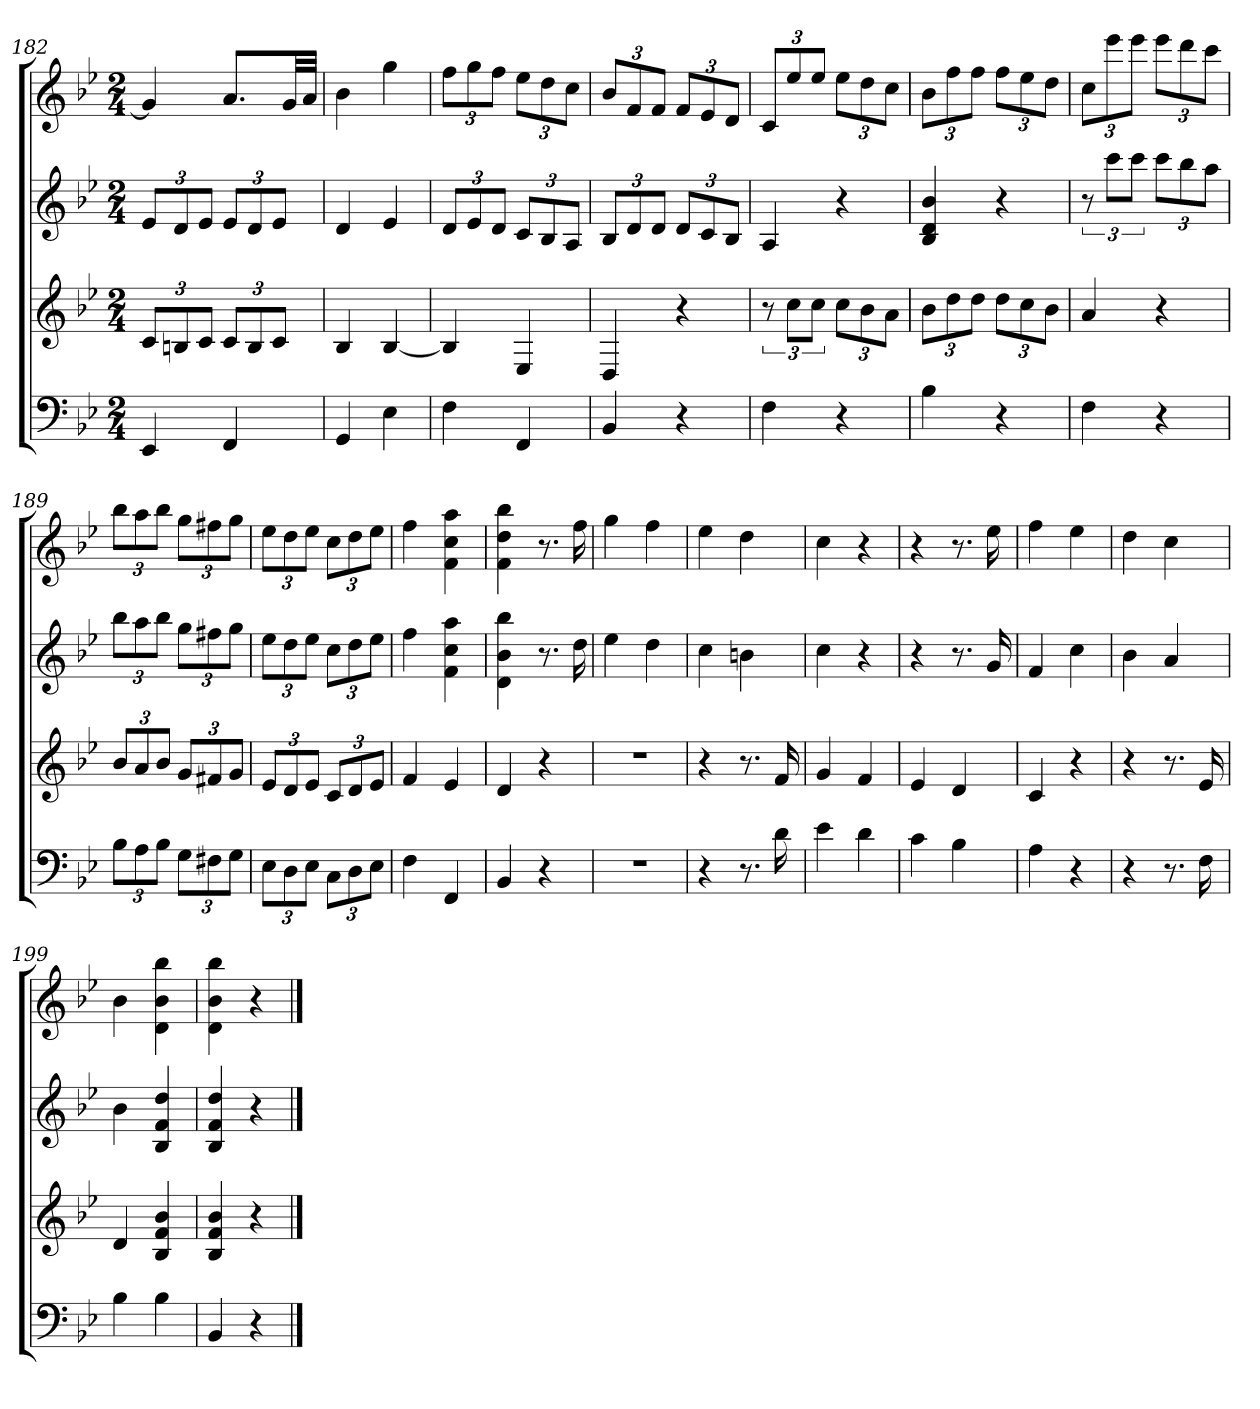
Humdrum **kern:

**kern	**kern	**kern	**kern
*part4	*part3	*part2	*part1
*staff4	*staff3	*staff2	*staff1
*k[b-e-]	*k[b-e-]	*k[b-e-]	*k[b-e-]
*B-:	*B-:	*B-:	*B-:
*M2/4	*M2/4	*M2/4	*M2/4
=182	=182	=182	=182
4EE-	12cL	12e-L	4g]
.	12Bn	12d	.
.	12cJ	12e-J	.
4FF	12cL	12e-L	8.aL
.	12B	12d	.
.	12cJ	12e-J	.
.	.	.	32gLL
.	.	.	32aJJJ
=183	=183	=183	=183
4GG	4B-	4d	4b-
4E-	[4B-	4e-	4gg
=184	=184	=184	=184
4F	4B-]	12dL	12ffL
.	.	12e-	12gg
.	.	12dJ	12ffJ
4FF	4E-	12cL	12ee-L
.	.	12B-	12dd
.	.	12AJ	12ccJ
=185	=185	=185	=185
4BB-	4D	12B-L	12b-L
.	.	12d	12f
.	.	12dJ	12fJ
4r	4r	12dL	12fL
.	.	12c	12e-
.	.	12B-J	12dJ
=186	=186	=186	=186
4F	12r	4A	12cL
.	12ccL	.	12ee-
.	12ccJ	.	12ee-J
4r	12ccL	4r	12ee-L
.	12b-	.	12dd
.	12aJ	.	12ccJ
=187	=187	=187	=187
4B-	12b-L	4B- 4d 4b-	12b-L
.	12dd	.	12ff
.	12ddJ	.	12ffJ
4r	12ddL	4r	12ffL
.	12cc	.	12ee-
.	12b-J	.	12ddJ
=188	=188	=188	=188
4F	4a	12r	12ccL
.	.	12cccL	12eee-
.	.	12cccJ	12eee-J
4r	4r	12cccL	12eee-L
.	.	12bb-	12ddd
.	.	12aaJ	12cccJ
=189	=189	=189	=189
12B-L	12b-L	12bb-L	12bb-L
12A	12a	12aa	12aa
12B-J	12b-J	12bb-J	12bb-J
12GL	12gL	12ggL	12ggL
12F#X	12f#X	12ff#X	12ff#X
12GJ	12gJ	12ggJ	12ggJ
=190	=190	=190	=190
12E-L	12e-L	12ee-L	12ee-L
12D	12d	12dd	12dd
12E-J	12e-J	12ee-J	12ee-J
12CL	12cL	12ccL	12ccL
12D	12d	12dd	12dd
12E-J	12e-J	12ee-J	12ee-J
=191	=191	=191	=191
4F	4f	4ff	4ff
4FF	4e-	4f 4cc 4aa	4f 4cc 4aa
=192	=192	=192	=192
4BB-	4d	4d 4b- 4bb-	4f 4dd 4bb-
4r	4r	8.r	8.r
.	.	16dd	16ff
=193	=193	=193	=193
2r	2r	4ee-	4gg
.	.	4dd	4ff
=194	=194	=194	=194
4r	4r	4cc	4ee-
8.r	8.r	4bn	4dd
16d	16f	.	.
=195	=195	=195	=195
4e-	4g	4cc	4cc
4d	4f	4r	4r
=196	=196	=196	=196
4c	4e-	4r	4r
4B-	4d	8.r	8.r
.	.	16g	16ee-
=197	=197	=197	=197
4A	4c	4f	4ff
4r	4r	4cc	4ee-
=198	=198	=198	=198
4r	4r	4b-	4dd
8.r	8.r	4a	4cc
16F	16e-	.	.
=199	=199	=199	=199
4B-	4d	4b-	4b-
4B-	4B- 4f 4b-	4B- 4f 4dd	4d 4b- 4bb-
=200	=200	=200	=200
4BB-	4B- 4f 4b-	4B- 4f 4dd	4d 4b- 4bb-
4r	4r	4r	4r
==	==	==	==
*-	*-	*-	*-
